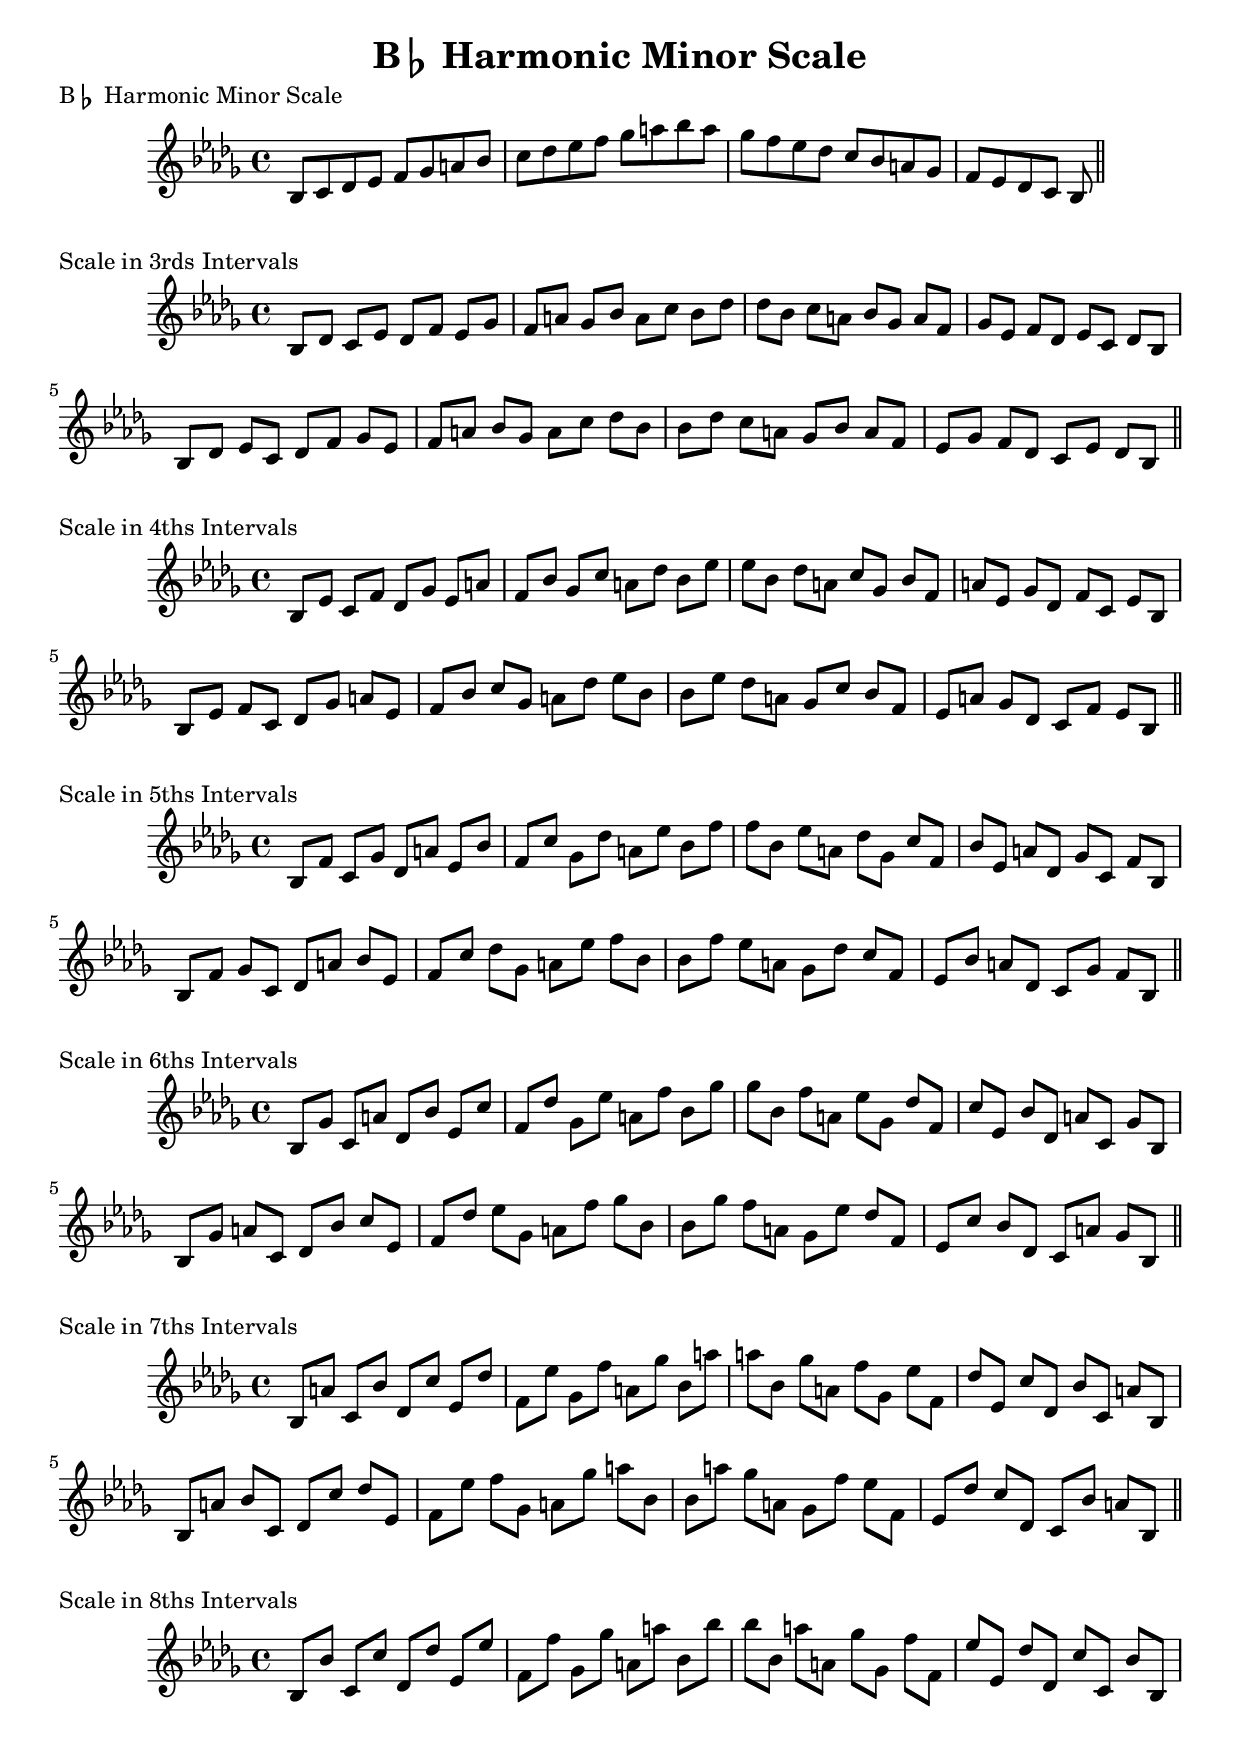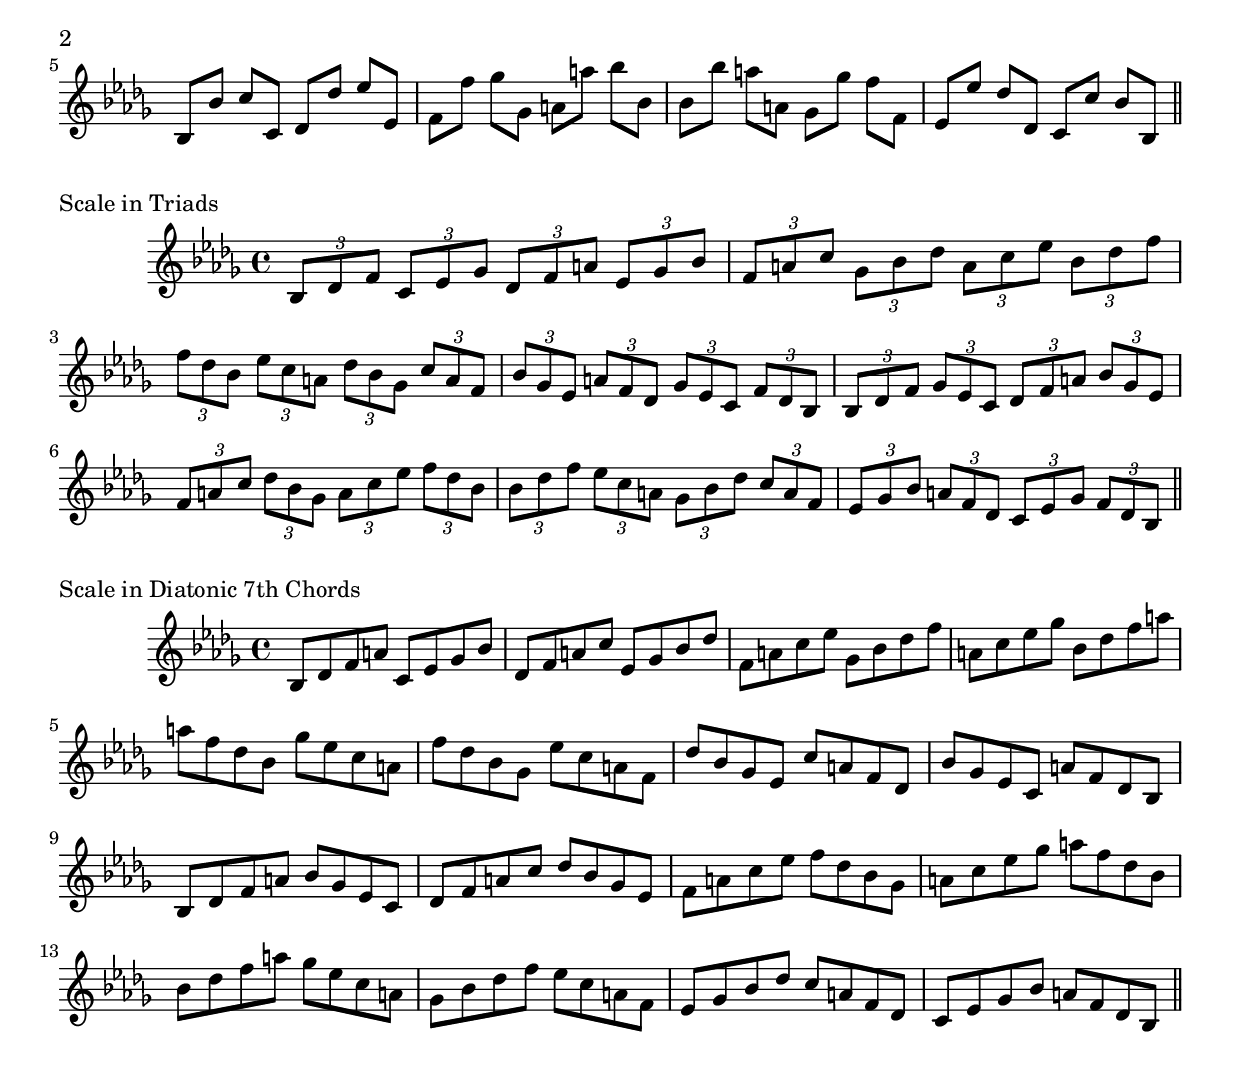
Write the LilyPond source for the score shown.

\version "2.18.2"

\include "scales.ly"

\header{
  title = \markup { "B" \flat " Harmonic Minor Scale" }
}

\score {
  \transpose c bes
  \new Staff \relative c {
    \key c \minor
    \CMinorHarmonicScale
    \bar "||"
  }
  \header{
    piece = \markup { "B" \flat " Harmonic Minor Scale" }
  }
}

\score {
  \transpose c bes
  \new Staff \relative c {
    \key c \minor
    \set Timing.beamExceptions = #'()
    \set Timing.baseMoment = #'(ly:make-moment 1/4)
    \set Timing.beatStructure = #'(1 1 1 1)
    \CMinorHarmonicScaleThirds
    \bar "||"
  }
  \header{
    piece = \markup { "Scale in 3rds Intervals" }
  }
}

\score {
  \transpose c bes
  \new Staff \relative c {
    \key c \minor
    \set Timing.beamExceptions = #'()
    \set Timing.baseMoment = #'(ly:make-moment 1/4)
    \set Timing.beatStructure = #'(1 1 1 1)
    \CMinorHarmonicScaleFourths
    \bar "||"
  }
  \header{
    piece = \markup { "Scale in 4ths Intervals" }
  }
}

\score {
  \transpose c bes
  \new Staff \relative c {
    \key c \minor
    \set Timing.beamExceptions = #'()
    \set Timing.baseMoment = #'(ly:make-moment 1/4)
    \set Timing.beatStructure = #'(1 1 1 1)
    \CMinorHarmonicScaleFifths
    \bar "||"
  }
  \header{
    piece = \markup { "Scale in 5ths Intervals" }
  }
}

\score {
  \transpose c bes
  \new Staff \relative c {
    \key c \minor
    \set Timing.beamExceptions = #'()
    \set Timing.baseMoment = #'(ly:make-moment 1/4)
    \set Timing.beatStructure = #'(1 1 1 1)
    \CMinorHarmonicScaleSixths
    \bar "||"
  }
  \header{
    piece = \markup { "Scale in 6ths Intervals" }
  }
}

\score {
  \transpose c bes
  \new Staff \relative c {
    \key c \minor
    \set Timing.beamExceptions = #'()
    \set Timing.baseMoment = #'(ly:make-moment 1/4)
    \set Timing.beatStructure = #'(1 1 1 1)
    \CMinorHarmonicScaleSevenths
    \bar "||"
  }
  \header{
    piece = \markup { "Scale in 7ths Intervals" }
  }
}

\score {
  \transpose c bes
  \new Staff \relative c {
    \key c \minor
    \set Timing.beamExceptions = #'()
    \set Timing.baseMoment = #'(ly:make-moment 1/4)
    \set Timing.beatStructure = #'(1 1 1 1)
    \CMinorHarmonicScaleEights
    \bar "||"
  }
  \header{
    piece = \markup { "Scale in 8ths Intervals" }
  }
}

\score {
  \transpose c bes
  \new Staff \relative c {
    \key c \minor
    \CMinorHarmonicScaleTriads
    \bar "||"
  }
  \header{
    piece = \markup { "Scale in Triads" }
  }
}

\score {
  \transpose c bes
  \new Staff \relative c {
    \key c \minor
    \CMinorHarmonicScaleChords
    \bar "||"
  }
  \header{
    piece = \markup { "Scale in Diatonic 7th Chords" }
  }
}